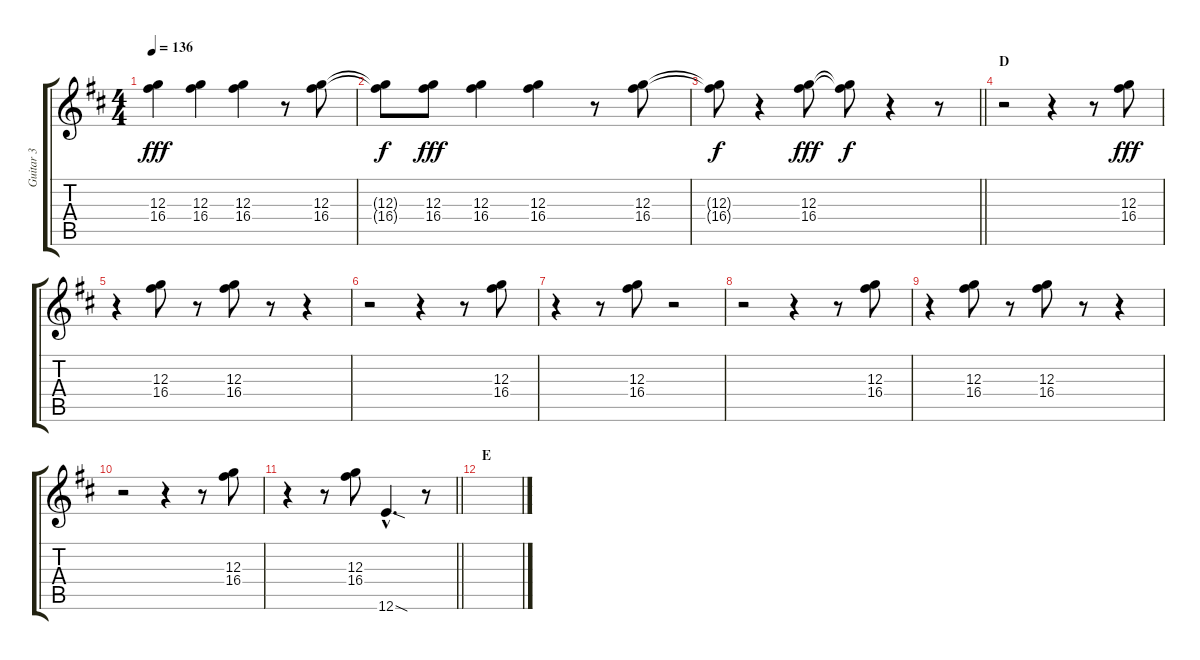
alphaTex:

\track ("Guitar 3" "Guitar 3") {instrument distortionguitar}
\staff {score tabs}
\tuning (E4 B3 G3 D3 A2 E2) {hide}
\ts (4 4)
\tempo 136
\clef g2
\ks d
(12.3 16.4).4{dy fff} (12.3 16.4).4 (12.3 16.4).4 r.8 (12.3 16.4).8 |
(12.3{t} 16.4{t}).8{dy f} (12.3 16.4).8{dy fff} (12.3 16.4).4 (12.3 16.4).4 r.8 (12.3 16.4).8 |
\barLineRight lightlight
(12.3{t} 16.4{t}).8{dy f} r.4 (12.3 16.4).8{dy fff} (12.3{t} 16.4{t}).8{dy f} r.4 r.8 |
\section ("" "D")
r.2 r.4 r.8 (12.3 16.4).8{dy fff} |
r.4 (12.3 16.4).8 r.8 (12.3 16.4).8 r.8 r.4 |
r.2 r.4 r.8 (12.3 16.4).8 |
r.4 r.8 (12.3 16.4).8 r.2 |
r.2 r.4 r.8 (12.3 16.4).8 |
r.4 (12.3 16.4).8 r.8 (12.3 16.4).8 r.8 r.4 |
r.2 r.4 r.8 (12.3 16.4).8 |
\barLineRight lightlight
r.4 r.8 (12.3 16.4).8 12.6{sod hac}.4{d} r.8 |
\section ("" "E")
